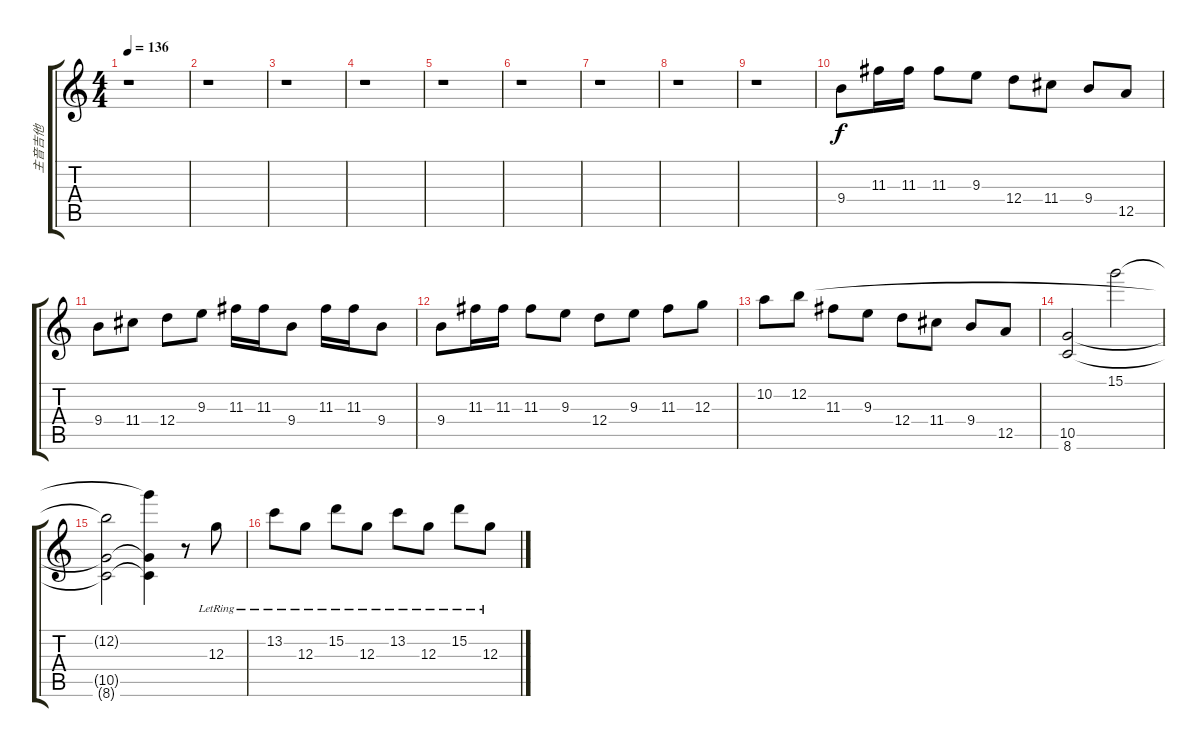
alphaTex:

\track ("主音吉他" "主音吉他") {instrument overdrivenguitar}
\staff {score tabs}
\tuning (E4 B3 G3 D3 A2 E2) {hide}
\ts (4 4)
\tempo 136
\clef g2
\ks c
r.1{dy f instrument overdrivenguitar} |
r.1 |
r.1 |
r.1 |
r.1 |
r.1 |
r.1 |
r.1 |
r.1 |
9.4.8 11.3.16 11.3.16 11.3.8 9.3.8 12.4.8 11.4.8 9.4.8 12.5.8 |
9.4.8 11.4.8 12.4.8 9.3.8 11.3.16 11.3.16 9.4.8 11.3.16 11.3.16 9.4.8 |
9.4.8 11.3.16 11.3.16 11.3.8 9.3.8 12.4.8 9.3.8 11.3.8 12.3.8 |
10.2.8 12.2.8 11.3.8 9.3.8 12.4.8 11.4.8 9.4.8 12.5.8 |
(10.5 8.6).2 15.1.2 |
(12.2{t} 10.5{t} 8.6{t}).2 (15.1{t} 10.5{t} 8.6{t}).4 r.8 12.3{lr}.8 |
13.2{lr}.8 12.3{lr}.8 15.2{lr}.8 12.3{lr}.8 13.2{lr}.8 12.3{lr}.8 15.2{lr}.8 12.3{lr}.8
